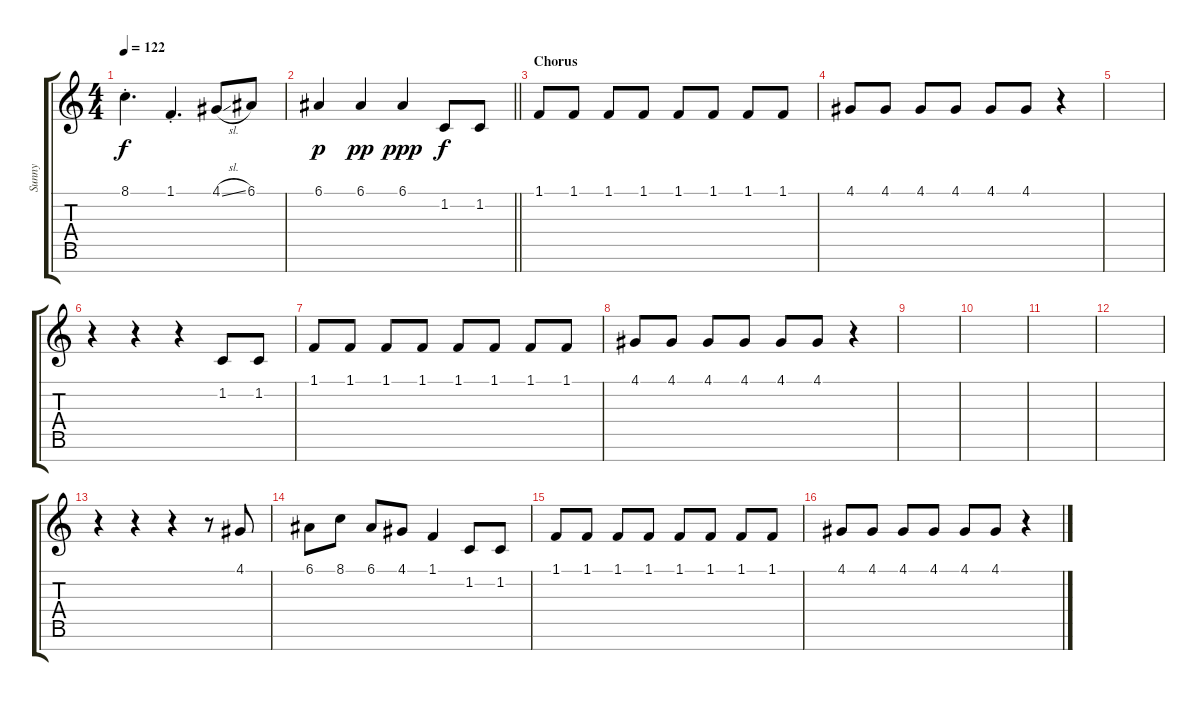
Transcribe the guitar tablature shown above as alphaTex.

\track ("Sunny" "Sunny") {instrument recorder}
\staff {score tabs}
\tuning (E4 B3 G3 D3 A2 E2 B1) {hide}
\ts (4 4)
\tempo 122
\clef g2
\ks c
8.1{st}.4{d dy f volume 16} 1.1{st}.4{d} 4.1{sl}.8 6.1.8 |
\barLineRight lightlight
6.1.4{dy p} 6.1.4{dy pp} 6.1.4{dy ppp} 1.2.8{dy f volume 9} 1.2.8 |
\section ("" "Chorus")
1.1.8 1.1.8 1.1.8 1.1.8 1.1.8 1.1.8 1.1.8 1.1.8 |
4.1.8 4.1.8 4.1.8 4.1.8 4.1.8 4.1.8 r.4 |
|
r.4 r.4 r.4 1.2.8 1.2.8 |
1.1.8 1.1.8 1.1.8 1.1.8 1.1.8 1.1.8 1.1.8 1.1.8 |
4.1.8 4.1.8 4.1.8 4.1.8 4.1.8 4.1.8 r.4 |
|
|
|
|
r.4 r.4 r.4 r.8 4.1.8{volume 16} |
6.1.8 8.1.8 6.1.8 4.1.8 1.1.4 1.2.8{volume 9} 1.2.8 |
1.1.8 1.1.8 1.1.8 1.1.8 1.1.8 1.1.8 1.1.8 1.1.8 |
4.1.8 4.1.8 4.1.8 4.1.8 4.1.8 4.1.8 r.4
